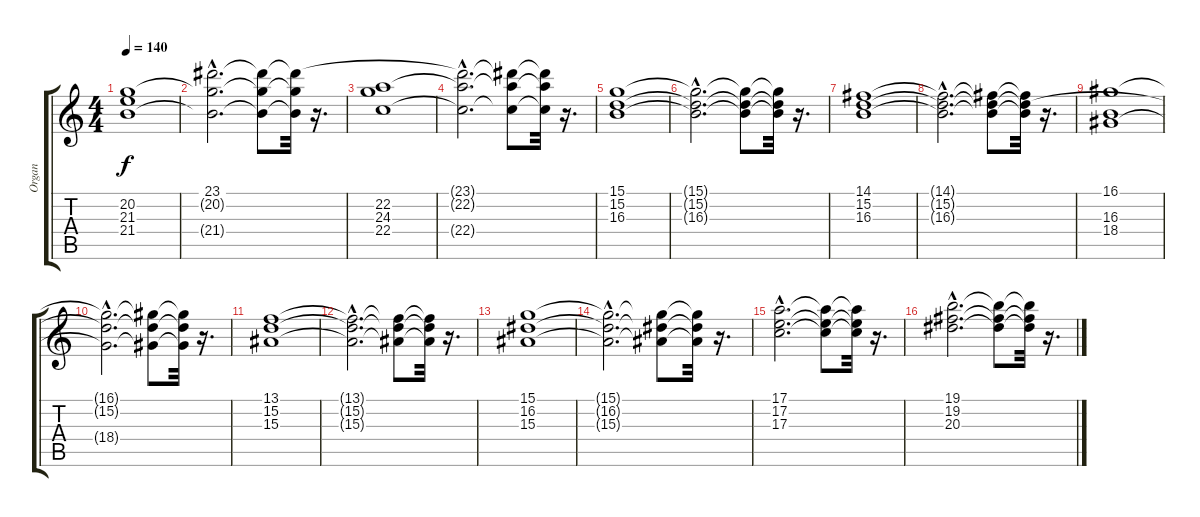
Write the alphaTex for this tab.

\track ("Organ" "Organ") {instrument drawbarorgan}
\staff {score tabs}
\tuning (E4 B3 G3 D3 A2 E2) {hide}
\ts (4 4)
\tempo 140
\clef g2
\ks c
(20.2 21.3 21.4).1{dy f} |
(23.1{hac t} 20.2{hac t} 21.4{hac t}).2{d} (23.1{t} 20.2{t} 21.4{t}).8 (23.1{t} 20.2{t} 21.4{t}).32 r.16{d} |
(22.2 24.3 22.4).1 |
(23.1{hac t} 22.2{hac t} 22.4{hac t}).2{d} (23.1{t} 22.2{t} 22.4{t}).8 (23.1{t} 22.2{t} 22.4{t}).32 r.16{d} |
(15.1 15.2 16.3).1 |
(15.1{hac t} 15.2{hac t} 16.3{hac t}).2{d} (15.1{t} 15.2{t} 16.3{t}).8 (15.1{t} 15.2{t} 16.3{t}).32 r.16{d} |
(14.1 15.2 16.3).1 |
(14.1{hac t} 15.2{hac t} 16.3{hac t}).2{d} (14.1{t} 15.2{t} 16.3{t}).8 (14.1{t} 15.2{t} 16.3{t}).32 r.16{d} |
(16.1 16.3 18.4).1 |
(16.1{hac t} 15.2{hac t} 18.4{hac t}).2{d} (16.1{t} 15.2{t} 18.4{t}).8 (16.1{t} 15.2{t} 18.4{t}).32 r.16{d} |
(13.1 15.2 15.3).1 |
(13.1{hac t} 15.2{hac t} 15.3{hac t}).2{d} (13.1{t} 15.2{t} 15.3{t}).8 (13.1{t} 15.2{t} 15.3{t}).32 r.16{d} |
(15.1 16.2 15.3).1 |
(15.1{hac t} 16.2{hac t} 15.3{hac t}).2{d} (15.1{t} 16.2{t} 15.3{t}).8 (15.1{t} 16.2{t} 15.3{t}).32 r.16{d} |
(17.1{hac} 17.2{hac} 17.3{hac}).2{d} (17.1{t} 17.2{t} 17.3{t}).8 (17.1{t} 17.2{t} 17.3{t}).32 r.16{d} |
(19.1{hac} 19.2{hac} 20.3{hac}).2{d} (19.1{t} 19.2{t} 20.3{t}).8 (19.1{t} 19.2{t} 20.3{t}).32 r.16{d}
